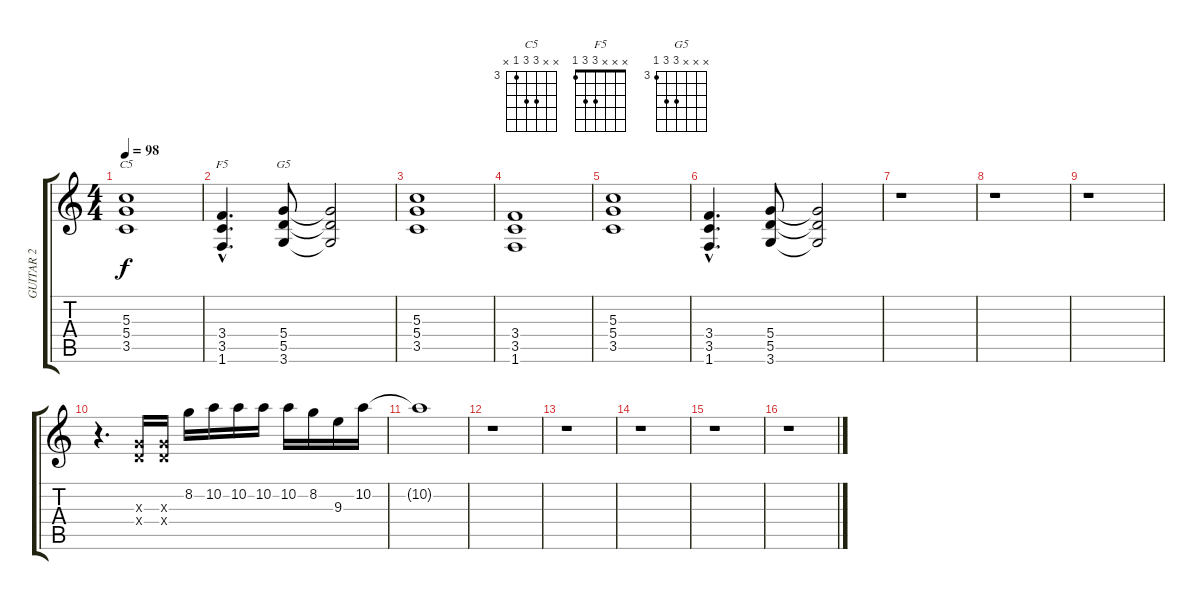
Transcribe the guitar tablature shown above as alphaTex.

\track ("GUITAR 2" "GUITAR 2") {instrument overdrivenguitar}
\staff {score tabs}
\tuning (E4 B3 G3 D3 A2 E2) {hide}
\chord ("C5" x x 5 5 3 x) {firstfret 3}
\chord ("F5" x x x 3 3 1)
\chord ("G5" x x x 5 5 3) {firstfret 3}
\ts (4 4)
\tempo 98
\clef g2
\ks c
(5.3 5.4 3.5).1{ch "C5" dy f} |
(3.4{hac} 3.5{hac} 1.6{hac}).4{d ch "F5"} (5.4 5.5 3.6).8{ch "G5"} (5.4{t} 5.5{t} 3.6{t}).2 |
(5.3 5.4 3.5).1 |
(3.4 3.5 1.6).1 |
(5.3 5.4 3.5).1 |
(3.4{hac} 3.5{hac} 1.6{hac}).4{d} (5.4 5.5 3.6).8 (5.4{t} 5.5{t} 3.6{t}).2 |
r.1 |
r.1 |
r.1 |
r.4{d} (0.3{x} 0.4{x}).16 (0.3{x} 0.4{x}).16 8.2.16 10.2.16 10.2.16 10.2.16 10.2.16 8.2.16 9.3.16 10.2.16 |
10.2{t}.1 |
r.1 |
r.1 |
r.1 |
r.1 |
r.1
